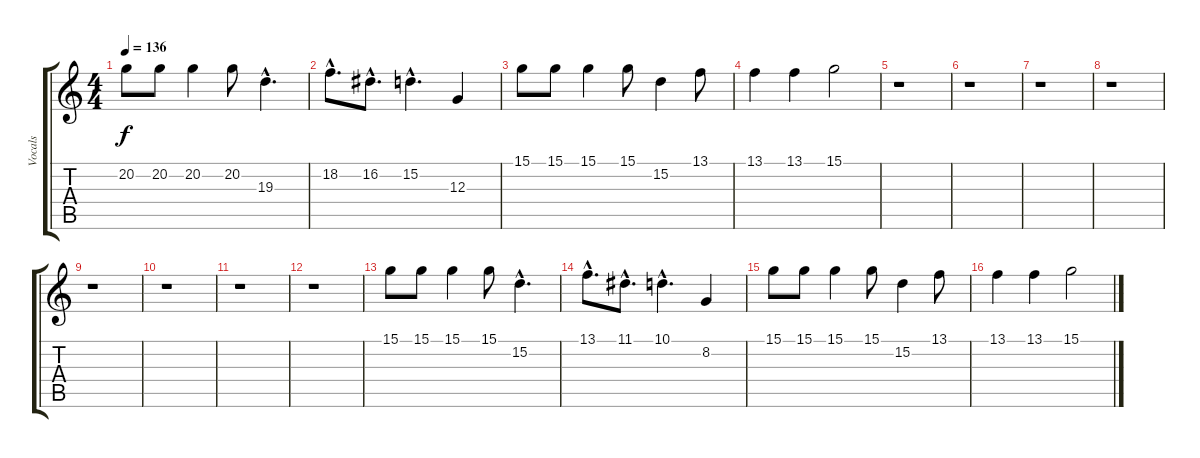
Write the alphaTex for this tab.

\track ("Vocals" "Vocals") {instrument tuba}
\staff {score tabs}
\tuning (E4 B3 G3 D3 A2 E2) {hide}
\ts (4 4)
\tempo 136
\clef g2
\ks c
20.2.8{dy f} 20.2.8 20.2.4 20.2.8 19.3{hac}.4{d} |
18.2{hac}.8{d} 16.2{hac}.8{d} 15.2{hac}.4{d} 12.3.4 |
15.1.8 15.1.8 15.1.4 15.1.8 15.2.4 13.1.8 |
13.1.4 13.1.4 15.1.2 |
r.1 |
r.1 |
r.1 |
r.1 |
r.1 |
r.1 |
r.1 |
r.1 |
15.1.8 15.1.8 15.1.4 15.1.8 15.2{hac}.4{d} |
13.1{hac}.8{d} 11.1{hac}.8{d} 10.1{hac}.4{d} 8.2.4 |
15.1.8 15.1.8 15.1.4 15.1.8 15.2.4 13.1.8 |
13.1.4 13.1.4 15.1.2
